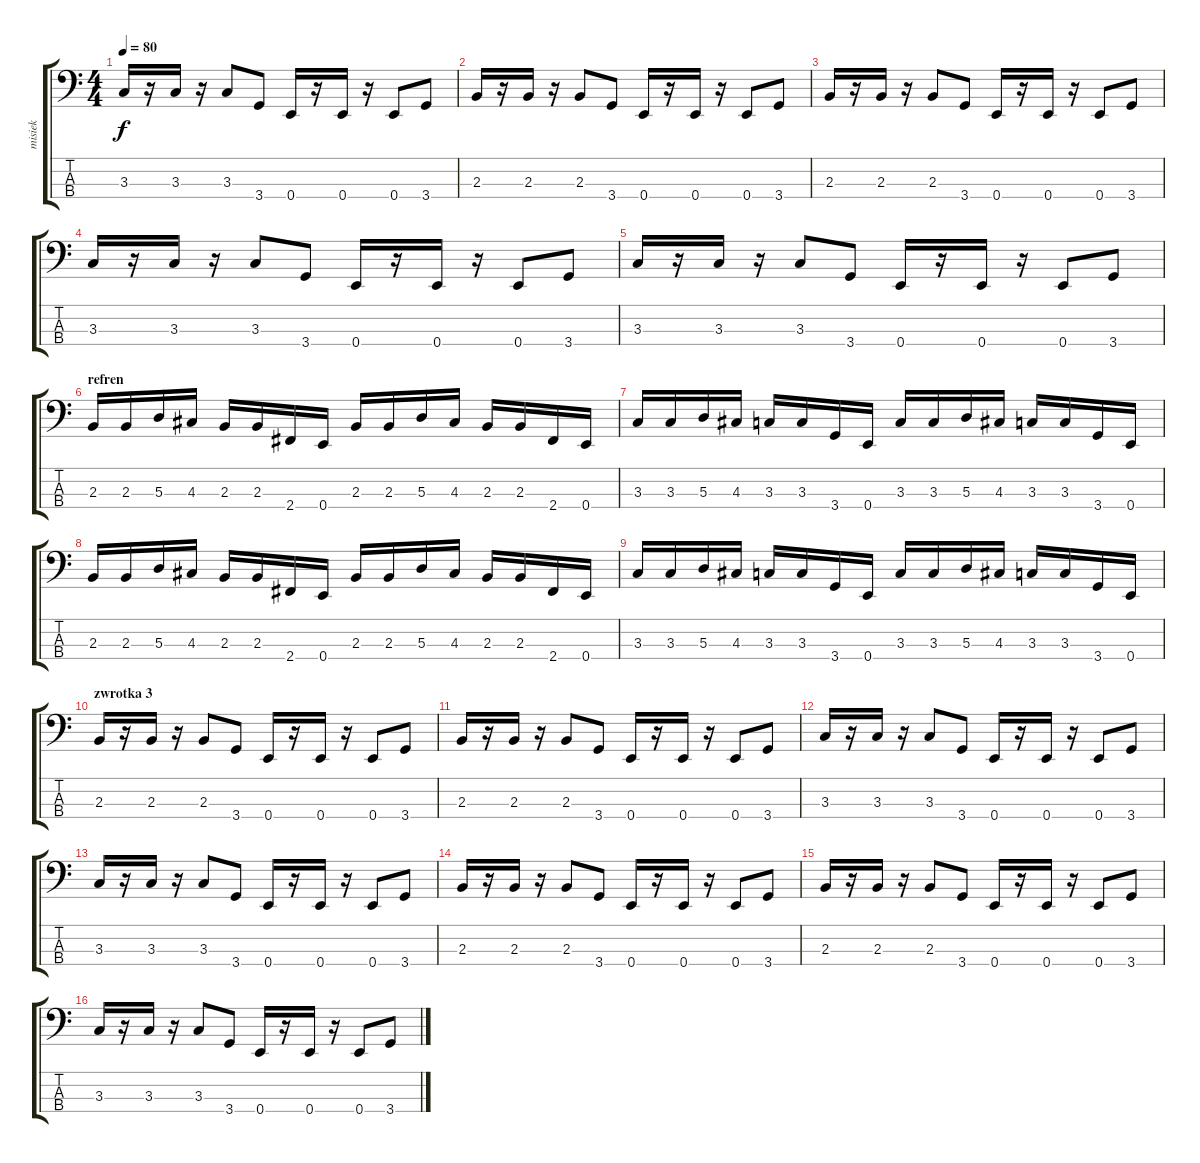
\track ("misiek" "misiek") {instrument electricbasspick}
\staff {score tabs}
\tuning (G2 D2 A1 E1) {hide}
\ts (4 4)
\tempo 80
\clef f4
\ks c
3.3.16{dy f} r.16 3.3.16 r.16 3.3.8 3.4.8 0.4.16 r.16 0.4.16 r.16 0.4.8 3.4.8 |
2.3.16 r.16 2.3.16 r.16 2.3.8 3.4.8 0.4.16 r.16 0.4.16 r.16 0.4.8 3.4.8 |
2.3.16 r.16 2.3.16 r.16 2.3.8 3.4.8 0.4.16 r.16 0.4.16 r.16 0.4.8 3.4.8 |
3.3.16 r.16 3.3.16 r.16 3.3.8 3.4.8 0.4.16 r.16 0.4.16 r.16 0.4.8 3.4.8 |
3.3.16 r.16 3.3.16 r.16 3.3.8 3.4.8 0.4.16 r.16 0.4.16 r.16 0.4.8 3.4.8 |
\section ("" "refren")
2.3.16 2.3.16 5.3.16 4.3.16 2.3.16 2.3.16 2.4.16 0.4.16 2.3.16 2.3.16 5.3.16 4.3.16 2.3.16 2.3.16 2.4.16 0.4.16 |
3.3.16 3.3.16 5.3.16 4.3.16 3.3.16 3.3.16 3.4.16 0.4.16 3.3.16 3.3.16 5.3.16 4.3.16 3.3.16 3.3.16 3.4.16 0.4.16 |
2.3.16 2.3.16 5.3.16 4.3.16 2.3.16 2.3.16 2.4.16 0.4.16 2.3.16 2.3.16 5.3.16 4.3.16 2.3.16 2.3.16 2.4.16 0.4.16 |
3.3.16 3.3.16 5.3.16 4.3.16 3.3.16 3.3.16 3.4.16 0.4.16 3.3.16 3.3.16 5.3.16 4.3.16 3.3.16 3.3.16 3.4.16 0.4.16 |
\section ("" "zwrotka 3")
2.3.16 r.16 2.3.16 r.16 2.3.8 3.4.8 0.4.16 r.16 0.4.16 r.16 0.4.8 3.4.8 |
2.3.16 r.16 2.3.16 r.16 2.3.8 3.4.8 0.4.16 r.16 0.4.16 r.16 0.4.8 3.4.8 |
3.3.16 r.16 3.3.16 r.16 3.3.8 3.4.8 0.4.16 r.16 0.4.16 r.16 0.4.8 3.4.8 |
3.3.16 r.16 3.3.16 r.16 3.3.8 3.4.8 0.4.16 r.16 0.4.16 r.16 0.4.8 3.4.8 |
2.3.16 r.16 2.3.16 r.16 2.3.8 3.4.8 0.4.16 r.16 0.4.16 r.16 0.4.8 3.4.8 |
2.3.16 r.16 2.3.16 r.16 2.3.8 3.4.8 0.4.16 r.16 0.4.16 r.16 0.4.8 3.4.8 |
3.3.16 r.16 3.3.16 r.16 3.3.8 3.4.8 0.4.16 r.16 0.4.16 r.16 0.4.8 3.4.8
